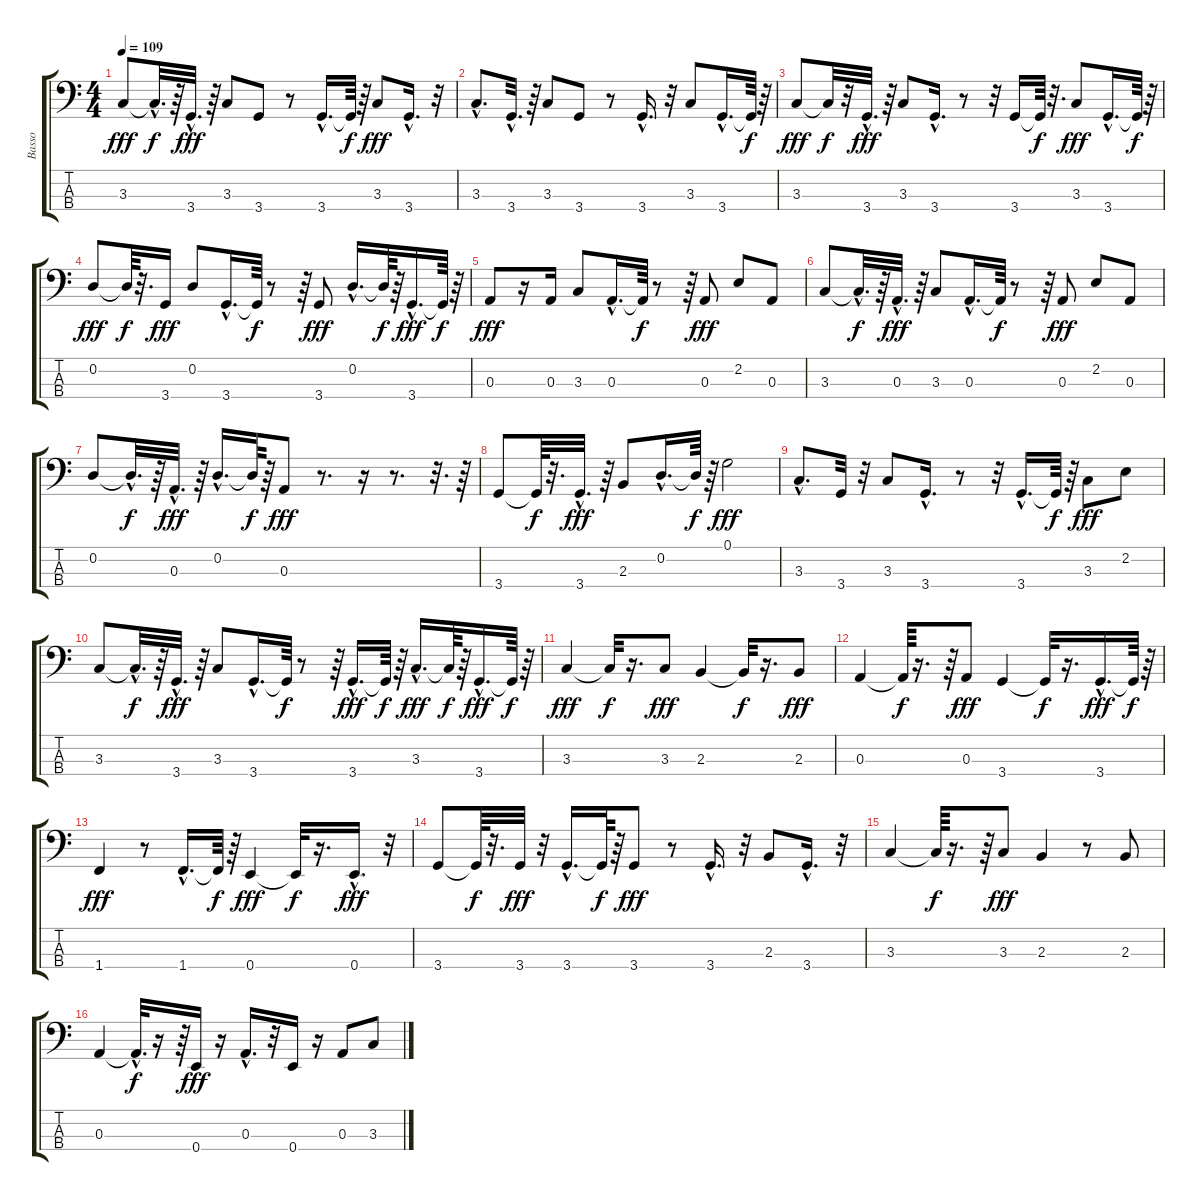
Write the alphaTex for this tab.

\track ("Basso" "Basso") {instrument electricbassfinger}
\staff {score tabs}
\tuning (G2 D2 A1 E1) {hide}
\ts (4 4)
\tempo 109
\clef f4
\ks c
3.3.8{dy fff} 3.3{hac t}.32{d dy f} r.64 3.4{hac}.32{d dy fff} r.64 3.3.8 3.4.8 r.8 3.4{hac}.16{d} 3.4{t}.64{dy f} r.64 3.3.8{dy fff} 3.4{hac}.16{d} r.32 |
3.3{hac}.8{d} 3.4{hac}.32{d} r.64 3.3.8 3.4.8 r.8 3.4{hac}.16{d} r.32 3.3.8 3.4{hac}.16{d} 3.4{t}.64{dy f} r.64 |
3.3.8{dy fff} 3.3{t}.32{dy f} r.32 3.4{hac}.32{d dy fff} r.64 3.3.8 3.4{hac}.16{d} r.8 r.32 3.4.16 3.4{t}.64{dy f} r.32{d} 3.3.8{dy fff} 3.4{hac}.16{d} 3.4{t}.64{dy f} r.64 |
0.2.8{dy fff} 0.2{t}.64{dy f} r.32{d} 3.4.16{dy fff} 0.2.8 3.4{hac}.16{d} 3.4{t}.64{dy f} r.8 r.64 3.4.8{dy fff} 0.2{hac}.16{d} 0.2{t}.64{dy f} r.64 3.4{hac}.16{d dy fff} 3.4{t}.64{dy f} r.64 |
0.3.8{dy fff} r.16 0.3.16 3.3.8 0.3{hac}.16{d} 0.3{t}.64{dy f} r.8 r.64 0.3.8{dy fff} 2.2.8 0.3.8 |
3.3.8 3.3{hac t}.32{d dy f} r.64 0.3{hac}.32{d dy fff} r.64 3.3.8 0.3{hac}.16{d} 0.3{t}.64{dy f} r.8 r.64 0.3.8{dy fff} 2.2.8 0.3.8 |
0.2.8 0.2{hac t}.32{d dy f} r.64 0.3{hac}.32{d dy fff} r.64 0.2{hac}.16{d} 0.2{t}.64{dy f} r.64 0.3.8{dy fff} r.8{d} r.16 r.8{d} r.32{d} r.64 |
3.4.8 3.4{t}.64{dy f} r.32{d} 3.4{hac}.32{d dy fff} r.64 2.3.8 0.2{hac}.16{d} 0.2{t}.64{dy f} r.64 0.1.2{dy fff} |
3.3{hac}.8{d} 3.4.32 r.32 3.3.8 3.4{hac}.16{d} r.8 r.32 3.4{hac}.16{d} 3.4{t}.64{dy f} r.64 3.3.8{dy fff} 2.2.8 |
3.3.8 3.3{hac t}.32{d dy f} r.64 3.4{hac}.32{d dy fff} r.64 3.3.8 3.4{hac}.16{d} 3.4{t}.64{dy f} r.8 r.64 3.4{hac}.16{d dy fff} 3.4{t}.64{dy f} r.64 3.3{hac}.16{d dy fff} 3.3{t}.64{dy f} r.64 3.4{hac}.16{d dy fff} 3.4{t}.64{dy f} r.64 |
3.3.4{dy fff} 3.3{t}.32{dy f} r.16{d} 3.3.8{dy fff} 2.3.4 2.3{t}.32{dy f} r.16{d} 2.3.8{dy fff} |
0.3.4 0.3{t}.64{dy f} r.16{d} r.64 0.3.8{dy fff} 3.4.4 3.4{t}.32{dy f} r.16{d} 3.4{hac}.16{d dy fff} 3.4{t}.64{dy f} r.64 |
1.4.4{dy fff} r.8 1.4{hac}.16{d} 1.4{t}.64{dy f} r.64 0.4.4{dy fff} 0.4{t}.32{dy f} r.16{d} 0.4{hac}.16{d dy fff} r.32 |
3.4.8 3.4{t}.64{dy f} r.32{d} 3.4.32{dy fff} r.32 3.4{hac}.16{d} 3.4{t}.64{dy f} r.64 3.4.8{dy fff} r.8 3.4{hac}.16{d} r.32 2.3.8 3.4{hac}.16{d} r.32 |
3.3.4 3.3{t}.64{dy f} r.16{d} r.64 3.3.8{dy fff} 2.3.4 r.8 2.3.8 |
0.3.4 0.3{hac t}.32{d dy f} r.16 r.64 0.4.16{dy fff} r.16 0.3{hac}.16{d} r.32 0.4.16 r.16 0.3.8 3.3.8
